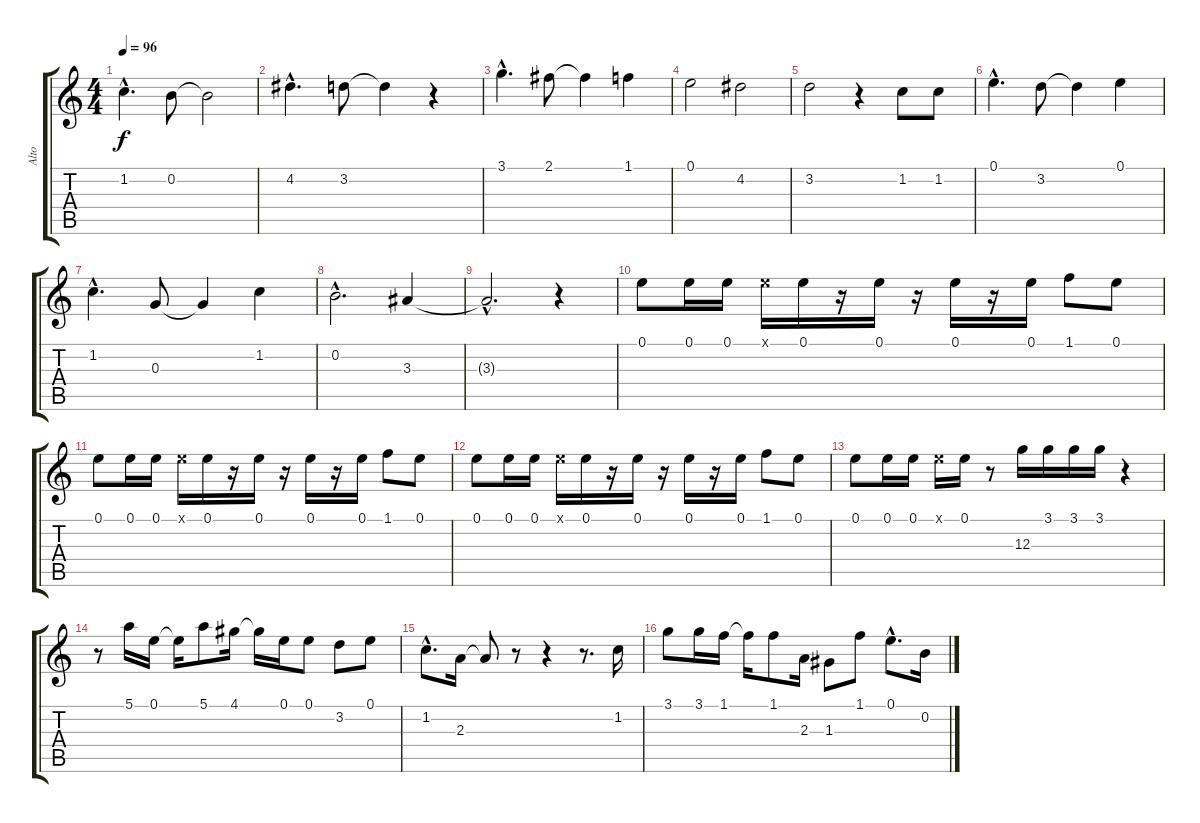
\track ("Alto" "Alto") {instrument acousticguitarnylon}
\staff {score tabs}
\tuning (E4 B3 G3 D3 A2 E2) {hide}
\ts (4 4)
\tempo 96
\clef g2
\ks c
1.2{hac}.4{d dy f instrument acousticguitarnylon} 0.2.8 0.2{t}.2 |
4.2{hac}.4{d} 3.2.8 3.2{t}.4 r.4 |
3.1{hac}.4{d} 2.1.8 2.1{t}.4 1.1.4 |
0.1.2 4.2.2 |
3.2.2 r.4 1.2.8 1.2.8 |
0.1{hac}.4{d} 3.2.8 3.2{t}.4 0.1.4 |
1.2{hac}.4{d} 0.3.8 0.3{t}.4 1.2.4 |
0.2{hac}.2{d} 3.3.4 |
3.3{hac t}.2{d} r.4 |
0.1.8 0.1.16 0.1.16 0.1{x}.16 0.1.16 r.16 0.1.16 r.16 0.1.16 r.16 0.1.16 1.1.8 0.1.8 |
0.1.8 0.1.16 0.1.16 0.1{x}.16 0.1.16 r.16 0.1.16 r.16 0.1.16 r.16 0.1.16 1.1.8 0.1.8 |
0.1.8 0.1.16 0.1.16 0.1{x}.16 0.1.16 r.16 0.1.16 r.16 0.1.16 r.16 0.1.16 1.1.8 0.1.8 |
0.1.8 0.1.16 0.1.16 0.1{x}.16 0.1.16 r.8 12.3.16 3.1.16 3.1.16 3.1.16 r.4 |
r.8 5.1.16 0.1.16 0.1{t}.16 5.1.8 4.1.16 4.1{t}.16 0.1.16 0.1.8 3.2.8 0.1.8 |
1.2{hac}.8{d} 2.3.16 2.3{t}.8 r.8 r.4 r.8{d} 1.2.16 |
3.1.8 3.1.16 1.1.16 1.1{t}.16 1.1.8 2.3.16 1.3.8 1.1.8 0.1{hac}.8{d} 0.2.16
